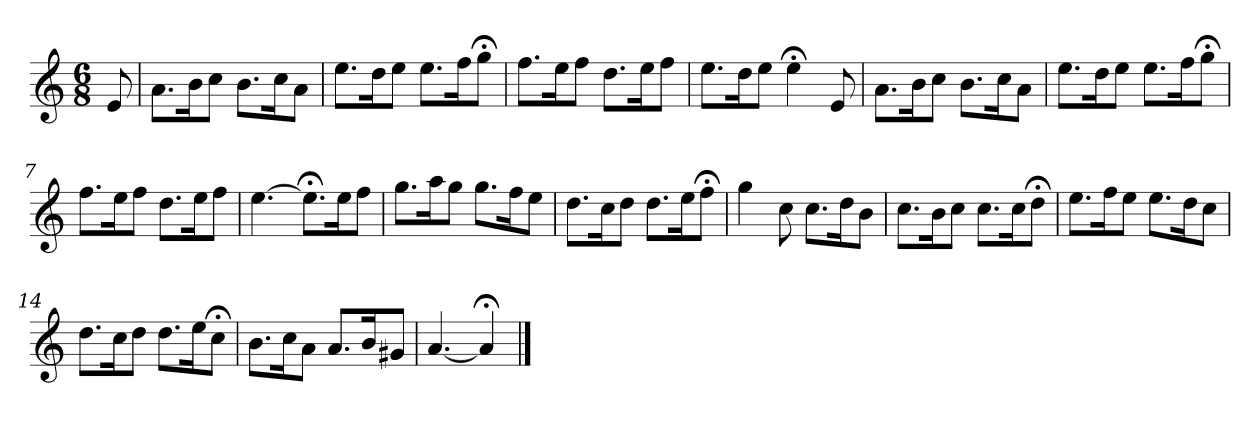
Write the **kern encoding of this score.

**kern
*part1
*staff1
*k[]
*a:
*M6/8
*MM120
=
8e
=1
8.aL
16bK
8ccJ
8.bL
16ccK
8aJ
=2
8.eeL
16ddK
8eeJ
8.eeL
16ffK
8gg;<J
=3
8.ffL
16eeK
8ffJ
8.ddL
16eeK
8ffJ
=4
8.eeL
16ddK
8eeJ
4ee;<
8e
=5
8.aL
16bK
8ccJ
8.bL
16ccK
8aJ
=6
8.eeL
16ddK
8eeJ
8.eeL
16ffK
8gg;<J
=7
8.ffL
16eeK
8ffJ
8.ddL
16eeK
8ffJ
=8
[4.ee
8.ee;<L]
16eeK
8ffJ
=9
8.ggL
16aaK
8ggJ
8.ggL
16ffK
8eeJ
=10
8.ddL
16ccK
8ddJ
8.ddL
16eeK
8ff;<J
=11
4gg
8cc
8.ccL
16ddK
8bJ
=12
8.ccL
16bK
8ccJ
8.ccL
16ccK
8dd;<J
=13
8.eeL
16ffK
8eeJ
8.eeL
16ddK
8ccJ
=14
8.ddL
16ccK
8ddJ
8.ddL
16eeK
8cc;<J
=15
8.bL
16ccK
8aJ
8.aL
16bK
8g#XJ
=16
[4.a
4a;<]
==
*-
